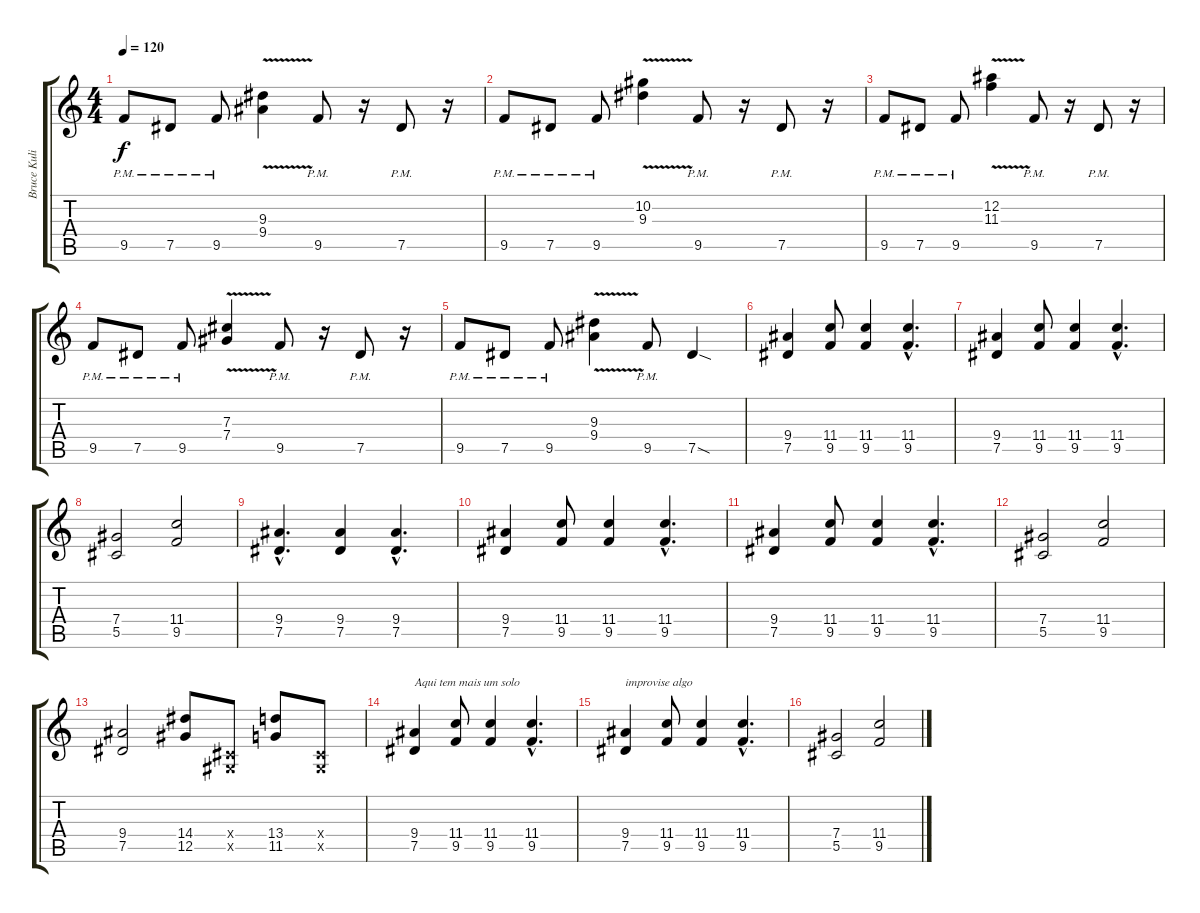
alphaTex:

\track ("Bruce Kulick" "Bruce Kuli") {instrument overdrivenguitar}
\staff {score tabs}
\tuning (Eb4 Bb3 Gb3 Db3 Ab2 Eb2) {hide}
\ts (4 4)
\tempo 120
\clef g2
\ks c
9.5{pm}.8{dy f} 7.5{pm}.8 9.5{pm}.8 (9.3{v} 9.4{v}).4 9.5{pm}.8 r.16 7.5{pm}.8 r.16 |
9.5{pm}.8 7.5{pm}.8 9.5{pm}.8 (10.2{v} 9.3{v}).4 9.5{pm}.8 r.16 7.5{pm}.8 r.16 |
9.5{pm}.8 7.5{pm}.8 9.5{pm}.8 (12.2{v} 11.3{v}).4 9.5{pm}.8 r.16 7.5{pm}.8 r.16 |
9.5{pm}.8 7.5{pm}.8 9.5{pm}.8 (7.3{v} 7.4{v}).4 9.5{pm}.8 r.16 7.5{pm}.8 r.16 |
9.5{pm}.8 7.5{pm}.8 9.5{pm}.8 (9.3{v} 9.4{v}).4 9.5{pm}.8 7.5{sod}.4 |
(9.4 7.5).4 (11.4 9.5).8 (11.4 9.5).4 (11.4{hac} 9.5{hac}).4{d} |
(9.4 7.5).4 (11.4 9.5).8 (11.4 9.5).4 (11.4{hac} 9.5{hac}).4{d} |
(7.4 5.5).2 (11.4 9.5).2 |
(9.4{hac} 7.5{hac}).4{d} (9.4 7.5).4 (9.4{hac} 7.5{hac}).4{d} |
(9.4 7.5).4 (11.4 9.5).8 (11.4 9.5).4 (11.4{hac} 9.5{hac}).4{d} |
(9.4 7.5).4 (11.4 9.5).8 (11.4 9.5).4 (11.4{hac} 9.5{hac}).4{d} |
(7.4 5.5).2 (11.4 9.5).2 |
(9.4 7.5).2 (14.4 12.5).8 (0.4{x} 0.5{x}).8 (13.4 11.5).8 (0.4{x} 0.5{x}).8 |
(9.4 7.5).4{txt "Aqui tem mais um solo"} (11.4 9.5).8 (11.4 9.5).4 (11.4{hac} 9.5{hac}).4{d} |
(9.4 7.5).4{txt "improvise algo"} (11.4 9.5).8 (11.4 9.5).4 (11.4{hac} 9.5{hac}).4{d} |
(7.4 5.5).2 (11.4 9.5).2
